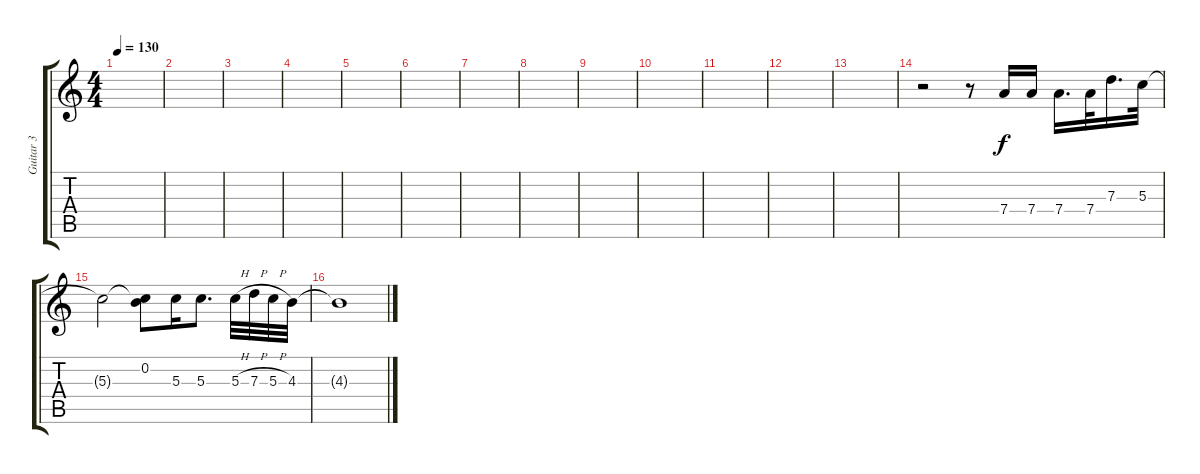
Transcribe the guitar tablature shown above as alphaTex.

\track ("Guitar 3" "Guitar 3") {instrument distortionguitar}
\staff {score tabs}
\tuning (E4 B3 G3 D3 A2 E2) {hide}
\ts (4 4)
\tempo 130
\clef g2
\ks c
|
|
|
|
|
|
|
|
|
|
|
|
|
r.2 r.8 7.4.16 7.4.16 7.4.16{d} 7.4.32 7.3.16{d} 5.3.32 |
5.3{t}.2 (0.2 5.3{t}).8 5.3.16 5.3.8{d} 5.3{h}.32 7.3{h}.32 5.3{h}.32 4.3.32 |
4.3{t}.1
